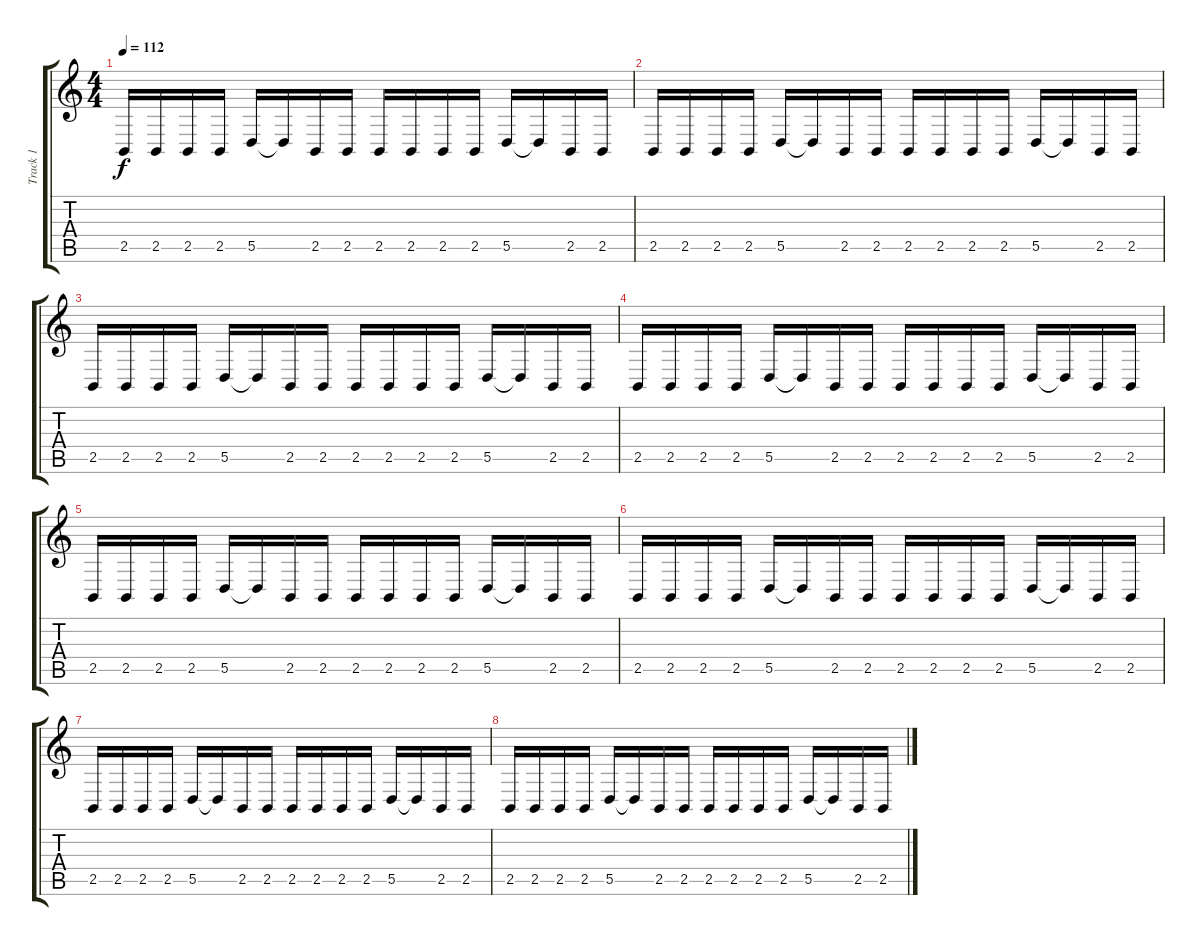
\track ("Track 1" "Track 1") {instrument lead5charang}
\staff {score tabs}
\tuning (E4 B3 G3 D3 A2 E2) {hide}
\ts (4 4)
\tempo 112
\clef g2
\ks c
2.5.16{dy f} 2.5.16 2.5.16 2.5.16 5.5.16 5.5{t}.16 2.5.16 2.5.16 2.5.16 2.5.16 2.5.16 2.5.16 5.5.16 5.5{t}.16 2.5.16 2.5.16 |
2.5.16 2.5.16 2.5.16 2.5.16 5.5.16 5.5{t}.16 2.5.16 2.5.16 2.5.16 2.5.16 2.5.16 2.5.16 5.5.16 5.5{t}.16 2.5.16 2.5.16 |
2.5.16 2.5.16 2.5.16 2.5.16 5.5.16 5.5{t}.16 2.5.16 2.5.16 2.5.16 2.5.16 2.5.16 2.5.16 5.5.16 5.5{t}.16 2.5.16 2.5.16 |
2.5.16 2.5.16 2.5.16 2.5.16 5.5.16 5.5{t}.16 2.5.16 2.5.16 2.5.16 2.5.16 2.5.16 2.5.16 5.5.16 5.5{t}.16 2.5.16 2.5.16 |
2.5.16 2.5.16 2.5.16 2.5.16 5.5.16 5.5{t}.16 2.5.16 2.5.16 2.5.16 2.5.16 2.5.16 2.5.16 5.5.16 5.5{t}.16 2.5.16 2.5.16 |
2.5.16 2.5.16 2.5.16 2.5.16 5.5.16 5.5{t}.16 2.5.16 2.5.16 2.5.16 2.5.16 2.5.16 2.5.16 5.5.16 5.5{t}.16 2.5.16 2.5.16 |
2.5.16 2.5.16 2.5.16 2.5.16 5.5.16 5.5{t}.16 2.5.16 2.5.16 2.5.16 2.5.16 2.5.16 2.5.16 5.5.16 5.5{t}.16 2.5.16 2.5.16 |
2.5.16 2.5.16 2.5.16 2.5.16 5.5.16 5.5{t}.16 2.5.16 2.5.16 2.5.16 2.5.16 2.5.16 2.5.16 5.5.16 5.5{t}.16 2.5.16 2.5.16
